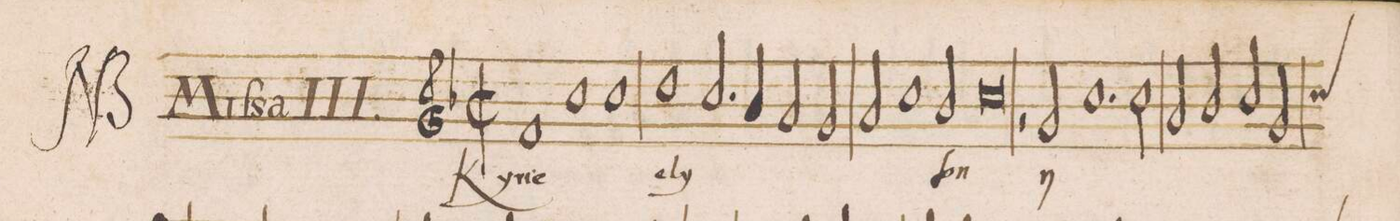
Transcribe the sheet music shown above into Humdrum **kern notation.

**kern	**text
*I"DISCANTVS	*
*clefG2	*
*k[b-]	*
*met(C|)	*
*M2/1	*
1f	Ky-
1cc	-ri-
=2-	=2-
1cc	-e
1dd	e-
=3-	=3-
2.cc/	-l(e)y-
4b-/	.
2a/	.
2g/	.
=4-	=4-
2a/	.
1cc	.
2b-/	.
=5-	=5-
0cc	-ſon
=6-	=6-
2r	.
*	*ij
2g/	Ky-
1.cc	.
=7-	=7-
2cc\	-ri-
2a/	-e
2b-/	.
=8-	=8-
2cc/	.
*custos:cc	*
2g/	.
*-	*-
